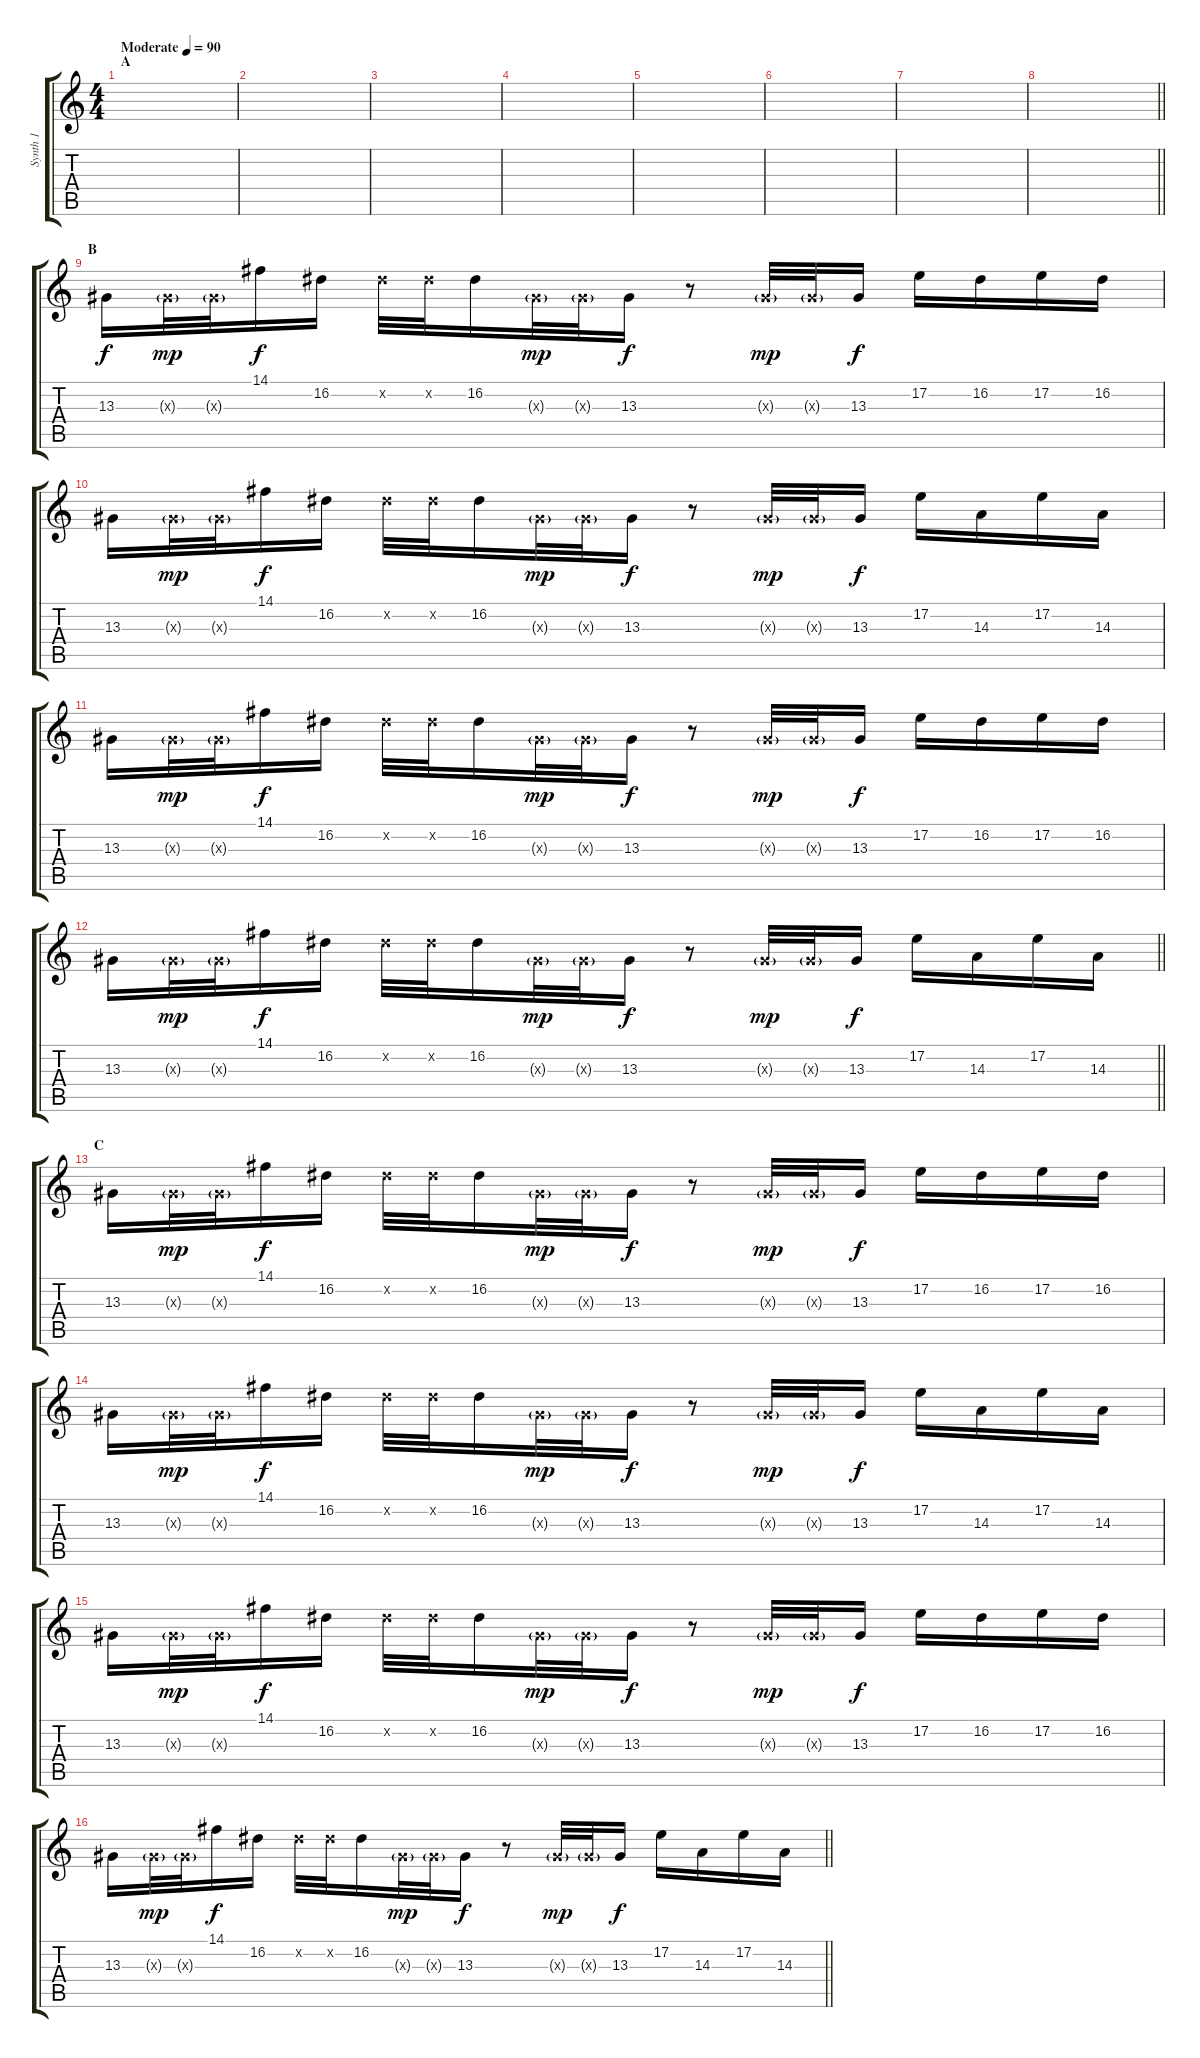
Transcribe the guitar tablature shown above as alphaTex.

\track ("Synth 1" "Synth 1") {instrument lead1square}
\staff {score tabs}
\tuning (E4 B3 G3 D3 A2 E2) {hide}
\ts (4 4)
\section ("" "A")
\tempo (90 "Moderate")
\clef g2
\ks c
|
|
|
|
|
|
|
\barLineRight lightlight
|
\section ("" "B")
13.3.16 13.3{g x}.32{dy mp} 13.3{g x}.32 14.1.16{dy f} 16.2.16 16.2{x}.32 16.2{x}.32 16.2.16 13.3{g x}.32{dy mp} 13.3{g x}.32 13.3.16{dy f} r.8 13.3{g x}.32{dy mp} 13.3{g x}.32 13.3.16{dy f} 17.2.16 16.2.16 17.2.16 16.2.16 |
13.3.16 13.3{g x}.32{dy mp} 13.3{g x}.32 14.1.16{dy f} 16.2.16 16.2{x}.32 16.2{x}.32 16.2.16 13.3{g x}.32{dy mp} 13.3{g x}.32 13.3.16{dy f} r.8 13.3{g x}.32{dy mp} 13.3{g x}.32 13.3.16{dy f} 17.2.16 14.3.16 17.2.16 14.3.16 |
13.3.16 13.3{g x}.32{dy mp} 13.3{g x}.32 14.1.16{dy f} 16.2.16 16.2{x}.32 16.2{x}.32 16.2.16 13.3{g x}.32{dy mp} 13.3{g x}.32 13.3.16{dy f} r.8 13.3{g x}.32{dy mp} 13.3{g x}.32 13.3.16{dy f} 17.2.16 16.2.16 17.2.16 16.2.16 |
\barLineRight lightlight
13.3.16 13.3{g x}.32{dy mp} 13.3{g x}.32 14.1.16{dy f} 16.2.16 16.2{x}.32 16.2{x}.32 16.2.16 13.3{g x}.32{dy mp} 13.3{g x}.32 13.3.16{dy f} r.8 13.3{g x}.32{dy mp} 13.3{g x}.32 13.3.16{dy f} 17.2.16 14.3.16 17.2.16 14.3.16 |
\section ("" "C")
13.3.16 13.3{g x}.32{dy mp} 13.3{g x}.32 14.1.16{dy f} 16.2.16 16.2{x}.32 16.2{x}.32 16.2.16 13.3{g x}.32{dy mp} 13.3{g x}.32 13.3.16{dy f} r.8 13.3{g x}.32{dy mp} 13.3{g x}.32 13.3.16{dy f} 17.2.16 16.2.16 17.2.16 16.2.16 |
13.3.16 13.3{g x}.32{dy mp} 13.3{g x}.32 14.1.16{dy f} 16.2.16 16.2{x}.32 16.2{x}.32 16.2.16 13.3{g x}.32{dy mp} 13.3{g x}.32 13.3.16{dy f} r.8 13.3{g x}.32{dy mp} 13.3{g x}.32 13.3.16{dy f} 17.2.16 14.3.16 17.2.16 14.3.16 |
13.3.16 13.3{g x}.32{dy mp} 13.3{g x}.32 14.1.16{dy f} 16.2.16 16.2{x}.32 16.2{x}.32 16.2.16 13.3{g x}.32{dy mp} 13.3{g x}.32 13.3.16{dy f} r.8 13.3{g x}.32{dy mp} 13.3{g x}.32 13.3.16{dy f} 17.2.16 16.2.16 17.2.16 16.2.16 |
\barLineRight lightlight
13.3.16 13.3{g x}.32{dy mp} 13.3{g x}.32 14.1.16{dy f} 16.2.16 16.2{x}.32 16.2{x}.32 16.2.16 13.3{g x}.32{dy mp} 13.3{g x}.32 13.3.16{dy f} r.8 13.3{g x}.32{dy mp} 13.3{g x}.32 13.3.16{dy f} 17.2.16 14.3.16 17.2.16 14.3.16
